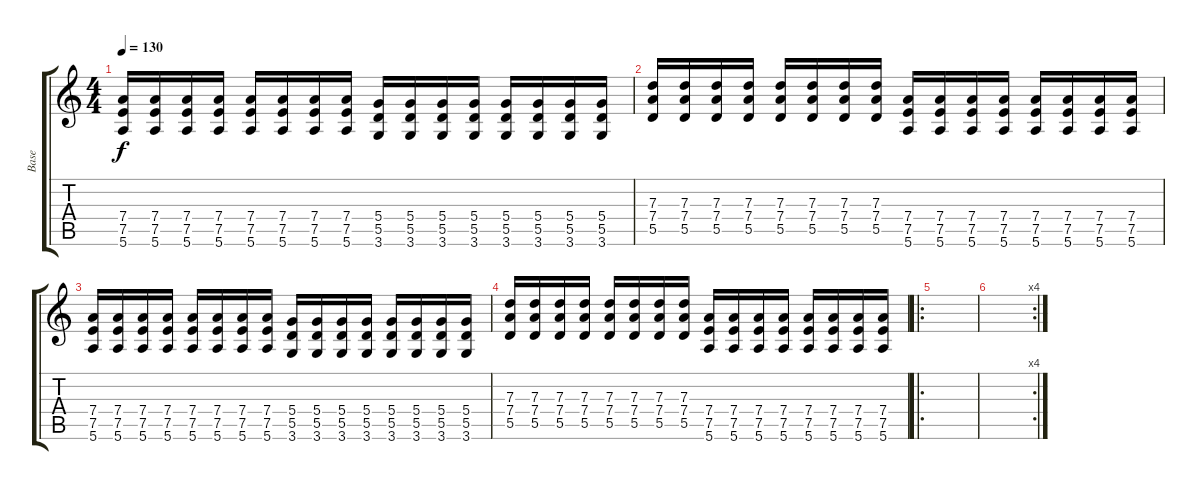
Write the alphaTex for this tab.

\track ("Base" "Base") {instrument overdrivenguitar}
\staff {score tabs}
\tuning (E4 B3 G3 D3 A2 E2) {hide}
\ts (4 4)
\tempo 130
\clef g2
\ks c
(7.4 7.5 5.6).16{dy f} (7.4 7.5 5.6).16 (7.4 7.5 5.6).16 (7.4 7.5 5.6).16 (7.4 7.5 5.6).16 (7.4 7.5 5.6).16 (7.4 7.5 5.6).16 (7.4 7.5 5.6).16 (5.4 5.5 3.6).16 (5.4 5.5 3.6).16 (5.4 5.5 3.6).16 (5.4 5.5 3.6).16 (5.4 5.5 3.6).16 (5.4 5.5 3.6).16 (5.4 5.5 3.6).16 (5.4 5.5 3.6).16 |
(7.3 7.4 5.5).16 (7.3 7.4 5.5).16 (7.3 7.4 5.5).16 (7.3 7.4 5.5).16 (7.3 7.4 5.5).16 (7.3 7.4 5.5).16 (7.3 7.4 5.5).16 (7.3 7.4 5.5).16 (7.4 7.5 5.6).16 (7.4 7.5 5.6).16 (7.4 7.5 5.6).16 (7.4 7.5 5.6).16 (7.4 7.5 5.6).16 (7.4 7.5 5.6).16 (7.4 7.5 5.6).16 (7.4 7.5 5.6).16 |
(7.4 7.5 5.6).16 (7.4 7.5 5.6).16 (7.4 7.5 5.6).16 (7.4 7.5 5.6).16 (7.4 7.5 5.6).16 (7.4 7.5 5.6).16 (7.4 7.5 5.6).16 (7.4 7.5 5.6).16 (5.4 5.5 3.6).16 (5.4 5.5 3.6).16 (5.4 5.5 3.6).16 (5.4 5.5 3.6).16 (5.4 5.5 3.6).16 (5.4 5.5 3.6).16 (5.4 5.5 3.6).16 (5.4 5.5 3.6).16 |
(7.3 7.4 5.5).16 (7.3 7.4 5.5).16 (7.3 7.4 5.5).16 (7.3 7.4 5.5).16 (7.3 7.4 5.5).16 (7.3 7.4 5.5).16 (7.3 7.4 5.5).16 (7.3 7.4 5.5).16 (7.4 7.5 5.6).16 (7.4 7.5 5.6).16 (7.4 7.5 5.6).16 (7.4 7.5 5.6).16 (7.4 7.5 5.6).16 (7.4 7.5 5.6).16 (7.4 7.5 5.6).16 (7.4 7.5 5.6).16 |
\ro
|
\rc 4
